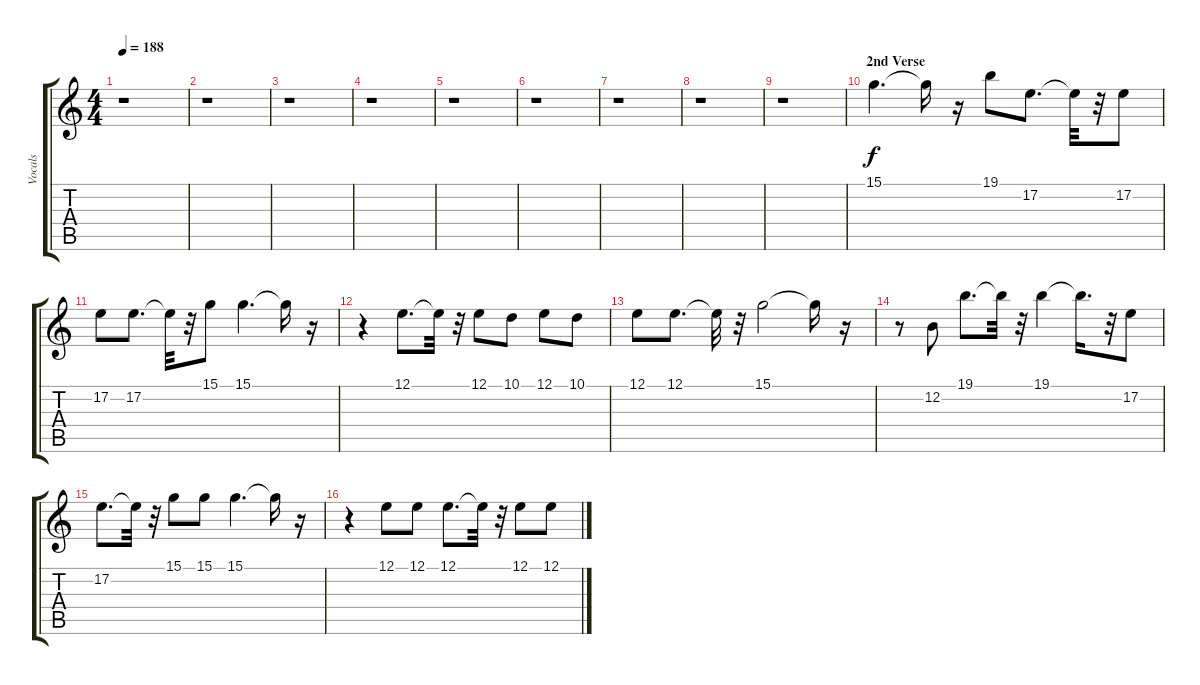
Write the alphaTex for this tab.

\track ("Vocals" "Vocals") {instrument lead6voice}
\staff {score tabs}
\tuning (E4 B3 G3 D3 A2 E2) {hide}
\ts (4 4)
\tempo 188
\clef g2
\ks c
r.1{dy f} |
r.1 |
r.1 |
r.1 |
r.1 |
r.1 |
r.1 |
r.1 |
r.1 |
\section ("" "2nd Verse")
15.1.4{d} 15.1{t}.16 r.16 19.1.8 17.2.8{d} 17.2{t}.32 r.32 17.2.8 |
17.2.8 17.2.8{d} 17.2{t}.32 r.32 15.1.8 15.1.4{d} 15.1{t}.16 r.16 |
r.4 12.1.8{d} 12.1{t}.32 r.32 12.1.8 10.1.8 12.1.8 10.1.8 |
12.1.8 12.1.8{d} 12.1{t}.32 r.32 15.1.2 15.1{t}.16 r.16 |
r.8 12.2.8 19.1.8{d} 19.1{t}.32 r.32 19.1.4 19.1{t}.16{d} r.32 17.2.8 |
17.2.8{d} 17.2{t}.32 r.32 15.1.8 15.1.8 15.1.4{d} 15.1{t}.16 r.16 |
r.4 12.1.8 12.1.8 12.1.8{d} 12.1{t}.32 r.32 12.1.8 12.1.8
